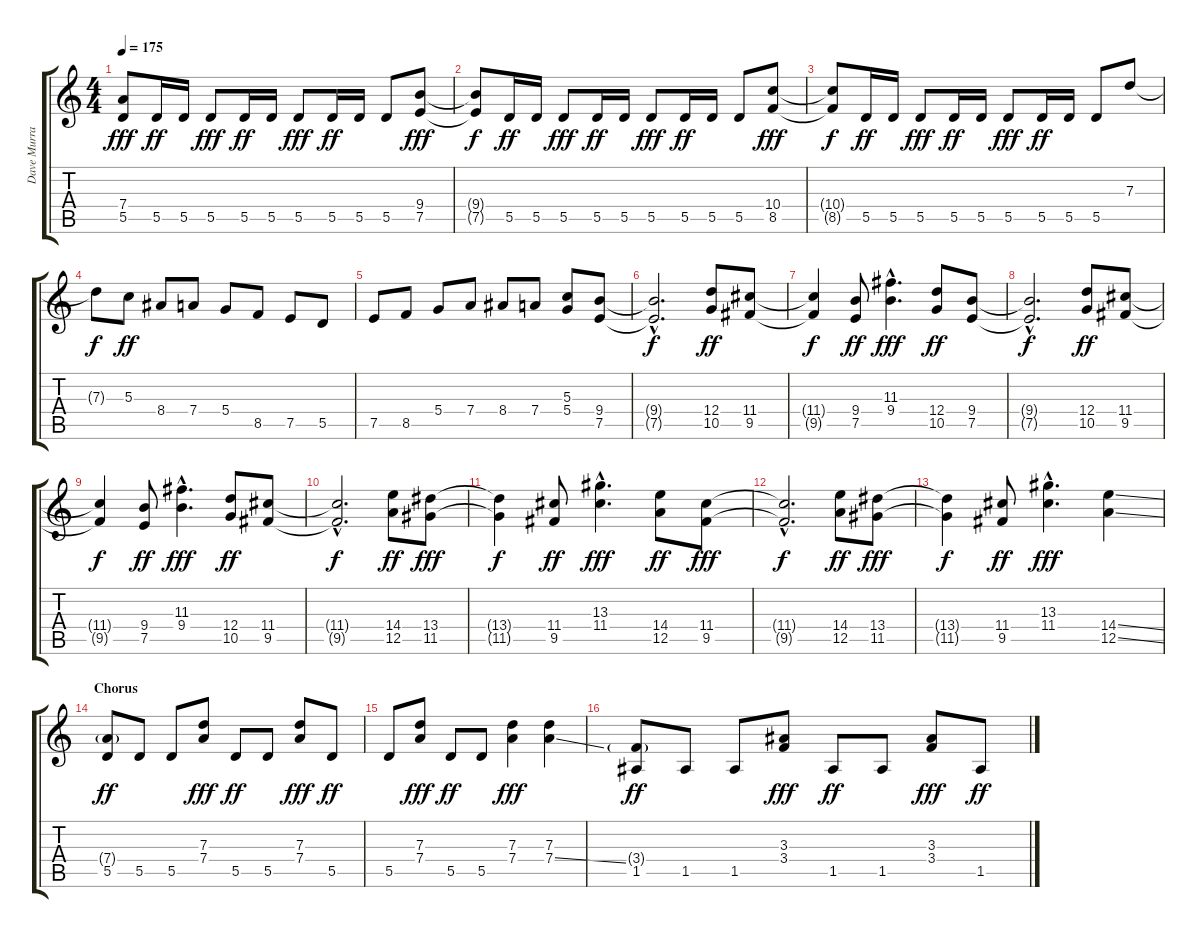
\track ("Dave Murray" "Dave Murra") {instrument overdrivenguitar}
\staff {score tabs}
\tuning (E4 B3 G3 D3 A2 E2) {hide}
\ts (4 4)
\tempo 175
\clef g2
\ks c
(7.4 5.5).8{dy fff} 5.5.16{dy ff} 5.5.16 5.5.8{dy fff} 5.5.16{dy ff} 5.5.16 5.5.8{dy fff} 5.5.16{dy ff} 5.5.16 5.5.8 (9.4 7.5).8{dy fff} |
(9.4{t} 7.5{t}).8{dy f} 5.5.16{dy ff} 5.5.16 5.5.8{dy fff} 5.5.16{dy ff} 5.5.16 5.5.8{dy fff} 5.5.16{dy ff} 5.5.16 5.5.8 (10.4 8.5).8{dy fff} |
(10.4{t} 8.5{t}).8{dy f} 5.5.16{dy ff} 5.5.16 5.5.8{dy fff} 5.5.16{dy ff} 5.5.16 5.5.8{dy fff} 5.5.16{dy ff} 5.5.16 5.5.8 7.3.8 |
7.3{t}.8{dy f} 5.3.8{dy ff} 8.4.8 7.4.8 5.4.8 8.5.8 7.5.8 5.5.8 |
7.5.8 8.5.8 5.4.8 7.4.8 8.4.8 7.4.8 (5.3 5.4).8 (9.4 7.5).8 |
(9.4{hac t} 7.5{hac t}).2{d dy f} (12.4 10.5).8{dy ff} (11.4 9.5).8 |
(11.4{t} 9.5{t}).4{dy f} (9.4 7.5).8{dy ff} (11.3{hac} 9.4{hac}).4{d dy fff} (12.4 10.5).8{dy ff} (9.4 7.5).8 |
(9.4{hac t} 7.5{hac t}).2{d dy f} (12.4 10.5).8{dy ff} (11.4 9.5).8 |
(11.4{t} 9.5{t}).4{dy f} (9.4 7.5).8{dy ff} (11.3{hac} 9.4{hac}).4{d dy fff} (12.4 10.5).8{dy ff} (11.4 9.5).8 |
(11.4{hac t} 9.5{hac t}).2{d dy f} (14.4 12.5).8{dy ff} (13.4 11.5).8{dy fff} |
(13.4{t} 11.5{t}).4{dy f} (11.4 9.5).8{dy ff} (13.3{hac} 11.4{hac}).4{d dy fff} (14.4 12.5).8{dy ff} (11.4 9.5).8{dy fff} |
(11.4{hac t} 9.5{hac t}).2{d dy f} (14.4 12.5).8{dy ff} (13.4 11.5).8{dy fff} |
(13.4{t} 11.5{t}).4{dy f} (11.4 9.5).8{dy ff} (13.3{hac} 11.4{hac}).4{d dy fff} (14.4{ss} 12.5{ss}).4 |
\section ("" "Chorus")
(7.4{g} 5.5).8{dy ff} 5.5.8 5.5.8 (7.3 7.4).8{dy fff} 5.5.8{dy ff} 5.5.8 (7.3 7.4).8{dy fff} 5.5.8{dy ff} |
5.5.8 (7.3 7.4).8{dy fff} 5.5.8{dy ff} 5.5.8 (7.3 7.4).4{dy fff} (7.3 7.4{ss}).4 |
(3.4{g} 1.5).8{dy ff} 1.5.8 1.5.8 (3.3 3.4).8{dy fff} 1.5.8{dy ff} 1.5.8 (3.3 3.4).8{dy fff} 1.5.8{dy ff}
